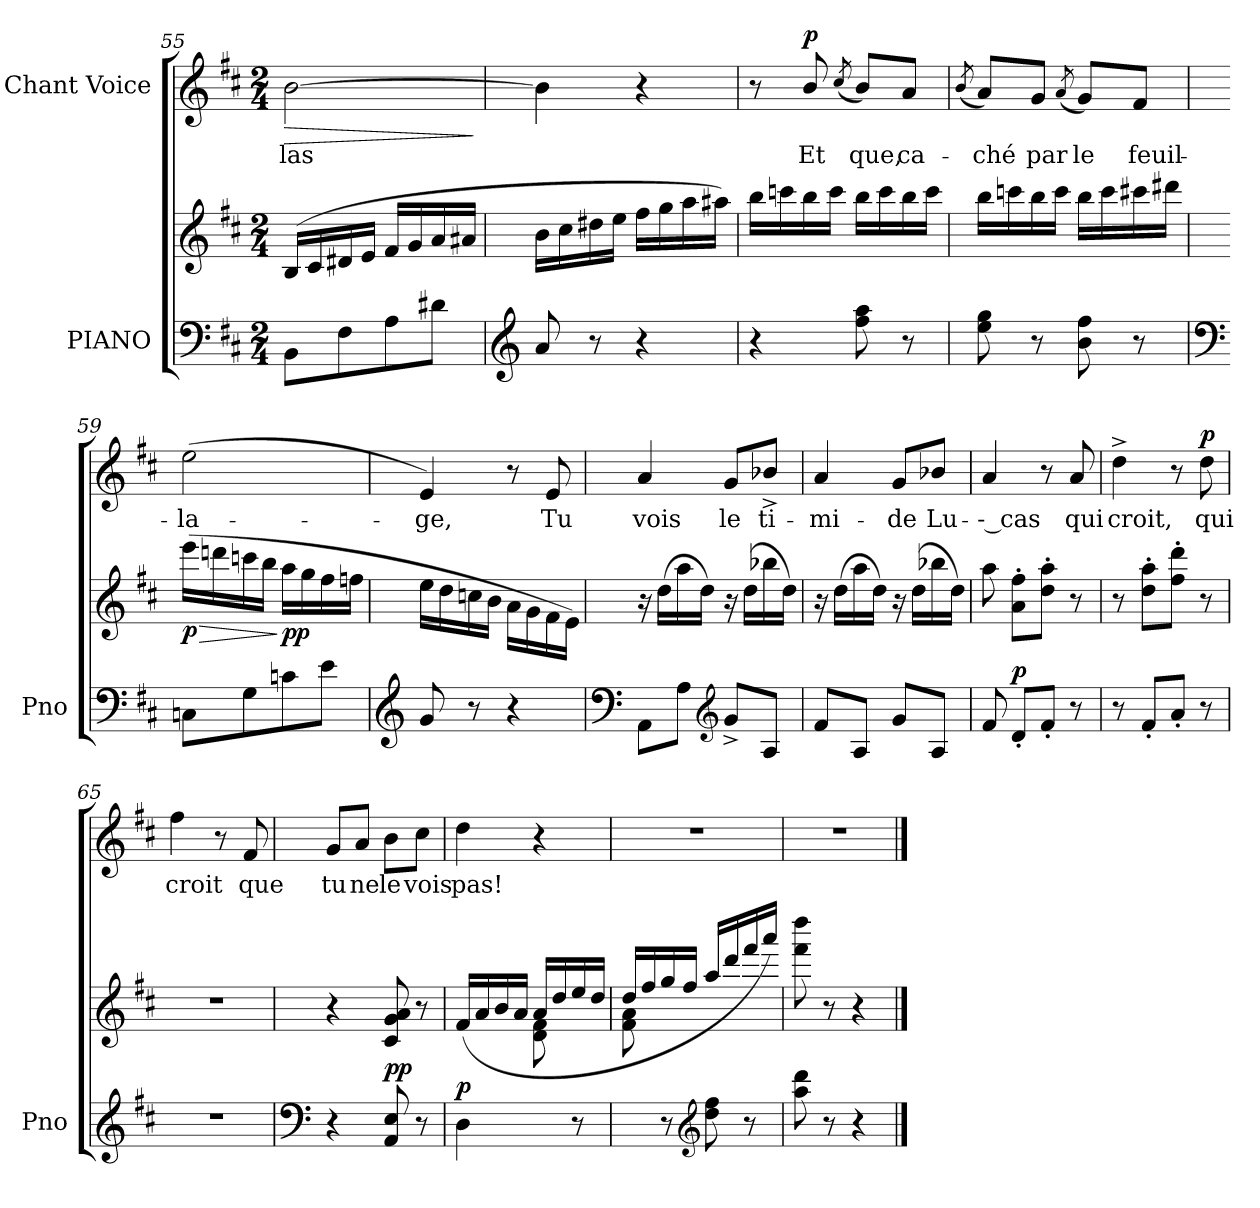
**kern	**kern	**dynam	**kern	**text	**dynam
*part2	*part2	*part2	*part1	*part1	*part1
*staff3	*staff2	*staff2/3	*staff1	*staff1	*staff1
*I"PIANO	*	*	*I"Chant Voice	*	*
*I'Pno	*	*	*	*	*
*clefF4	*clefG2	*	*clefG2	*	*
*k[f#c#]	*k[f#c#]	*	*k[f#c#]	*	*
*M2/4	*M2/4	*	*M2/4	*	*
=55	=55	=55	=55	=55	=55
!	!	!	!	!LO:LY:b	!LO:HP:b
8BB\L	(>16B/LL	.	[2b\	-las	>
.	16c#/	.	.	.	.
8F#\	16d#X/	.	.	.	.
.	16e/JJ	.	.	.	.
8A\	16f#/LL	.	.	.	.
.	16g/	.	.	.	.
8d#X\J	16a/	.	.	.	.
.	16a#X/JJ	.	.	.	.
.	.	.	.	.	]
=56	=56	=56	=56	=56	=56
*clefG2	*	*	*	*	*
8a/	16b\LL	.	4b\]	.	.
.	16cc#\	.	.	.	.
8r	16dd#X\	.	.	.	.
.	16ee\JJ	.	.	.	.
4r	16ff#\LL	.	4r	.	.
.	16gg\	.	.	.	.
.	16aa\	.	.	.	.
.	16aa#X\JJ)	.	.	.	.
!!LO:PB:g=z
=57	=57	=57	=57	=57	=57
4r	16bb\LL	.	8r	.	.
.	16cccn\	.	.	.	.
!	!	!	!	!LO:LY:b	!LO:DY:a
.	16bb\	.	8b/	Et	p
.	16ccc\JJ	.	.	.	.
.	.	.	(<8qcc#/	.	.
!	!	!	!	!LO:LY:b	!
8ff#\ 8aa\	16bb\LL	.	8b/L)	que,	.
.	16ccc\	.	.	.	.
!	!	!	!	!LO:LY:b	!
8r	16bb\	.	8a/J	ca-	.
.	16ccc\JJ	.	.	.	.
=58	=58	=58	=58	=58	=58
.	.	.	(<8qb/	.	.
!	!	!	!	!LO:LY:b	!
8ee\ 8gg\	16bb\LL	.	8a/L)	-ché	.
.	16cccn\	.	.	.	.
!	!	!	!	!LO:LY:b	!
8r	16bb\	.	8g/J	par	.
.	16ccc\JJ	.	.	.	.
.	.	.	(<8qa/	.	.
!	!	!	!	!LO:LY:b	!
8b\ 8ff#\	16bb\LL	.	8g/L)	le	.
.	16ccc\	.	.	.	.
!	!	!	!	!LO:LY:b	!
8r	16ccc#X\	.	8f#/J	feuil-	.
.	16ddd#X\JJ	.	.	.	.
=59	=59	=59	=59	=59	=59
*clefF4	*	*	*	*	*
!	!	!LO:HP:b	!	!LO:LY:b	!
!	!	!LO:DY:n=1:b	!	!	!
8Cn\L	(>16eee\LL	> p	(>2ee\	-la-	.
.	16dddn\	.	.	.	.
8G\	16cccn\	.	.	.	.
.	16bb\JJ	.	.	.	.
!	!	!LO:DY:n=2:b	!	!	!
8cn\	16aa\LL	] pp	.	.	.
.	16gg\	.	.	.	.
8e\J	16ff#\	.	.	.	.
.	16ffn\JJ	.	.	.	.
!!LO:LB:g=z
=60	=60	=60	=60	=60	=60
*clefG2	*	*	*	*	*
!	!	!	!	!LO:LY:b	!
8g/	16ee\LL	.	4e/)	-ge,	.
.	16dd\	.	.	.	.
8r	16ccn\	.	.	.	.
.	16b\JJ	.	.	.	.
4r	16a\LL	.	8r	.	.
.	16g\	.	.	.	.
!	!	!	!	!LO:LY:b	!
.	16f#\	.	8e/	Tu	.
.	16e\JJ)	.	.	.	.
=61	=61	=61	=61	=61	=61
*clefF4	*	*	*	*	*
!	!	!	!	!LO:LY:b	!
8AA\L	16r	.	4a/	vois	.
.	(>16dd\LL	.	.	.	.
8A\J	16aa\	.	.	.	.
.	16dd\JJ)	.	.	.	.
*clefG2	*	*	*	*	*
!	!	!	!	!LO:LY:b	!
8g^/L	16r	.	8g/L	le	.
.	(>16dd\LL	.	.	.	.
!	!	!	!	!LO:LY:b	!
8A/J	16bb-X\	.	8b-X^/J	ti-	.
.	16dd\JJ)	.	.	.	.
=62	=62	=62	=62	=62	=62
!	!	!	!	!LO:LY:b	!
8f#/L	16r	.	4a/	-mi-	.
.	(>16dd\LL	.	.	.	.
8A/J	16aa\	.	.	.	.
.	16dd\JJ)	.	.	.	.
!	!	!	!	!LO:LY:b	!
8g/L	16r	.	8g/L	-de	.
.	(>16dd\LL	.	.	.	.
!	!	!	!	!LO:LY:b	!
8A/J	16bb-X\	.	8b-X/J	Lu-	.
.	16dd\JJ)	.	.	.	.
!!LO:LB:g=z
=63	=63	=63	=63	=63	=63
!	!	!	!	!LO:LY:b	!
8f#/	8aa\	.	4a/	-- cas	.
!	!	!LO:DY:a=2	!	!	!
8d'/L	8a\' 8ff#\'L	p	.	.	.
8f#'/J	8dd\' 8aa\'J	.	8r	.	.
!	!	!	!	!LO:LY:b	!
8r	8r	.	8a/	qui	.
=64	=64	=64	=64	=64	=64
!	!	!	!	!LO:LY:b	!
8r	8r	.	4dd^\	croit,	.
8f#'/L	8dd\' 8aa\'L	.	.	.	.
8a'/J	8ff#\' 8ddd\'J	.	8r	.	.
!	!	!	!	!LO:LY:b	!LO:DY:a
8r	8r	.	8dd\	qui	p
=65	=65	=65	=65	=65	=65
!	!	!	!	!LO:LY:b	!
2r	2r	.	4ff#\	croit	.
.	.	.	8r	.	.
!	!	!	!	!LO:LY:b	!
.	.	.	8f#/	que	.
=66	=66	=66	=66	=66	=66
*clefF4	*	*	*	*	*
!	!	!	!	!LO:LY:b	!
4r	4r	.	8g/L	tu	.
!	!	!	!	!LO:LY:b	!
.	.	.	8a/J	ne	.
!	!	!LO:DY:a=2	!	!LO:LY:b	!
8AA/ 8E/	8c#/ 8g/ 8a/	pp	8b\L	le	.
!	!	!	!	!LO:LY:b	!
8r	8r	.	8cc#\J	vois	.
!!LO:LB:g=z
=67	=67	=67	=67	=67	=67
*	*^	*	*	*	*
!	!	!	!LO:DY:a=2	!	!LO:LY:b	!
4D\	(<16f#/LL	4ryy	p	4dd\	pas!	.
.	16a/	.	.	.	.	.
.	16b/	.	.	.	.	.
.	16a/JJ	.	.	.	.	.
8ryy	16a/LL	8d\ 8f#\	.	4r	.	.
.	16dd/	.	.	.	.	.
8r	16ee/	8ryy	.	.	.	.
.	16dd/JJ	.	.	.	.	.
=68	=68	=68	=68	=68	=68	=68
8ryy	16dd/LL	8f#\ 8a\	.	2r	.	.
.	16ff#/	.	.	.	.	.
8r	16gg/	4.ryy	.	.	.	.
.	16ff#/JJ	.	.	.	.	.
*clefG2	*	*	*	*	*	*
8dd\ 8ff#\	16aa/LL	.	.	.	.	.
.	16ddd/	.	.	.	.	.
8r	16fff#/	.	.	.	.	.
.	16aaa/JJ)	.	.	.	.	.
*	*v	*v	*	*	*	*
=69	=69	=69	=69	=69	=69
8aa\ 8ddd\	8fff#\ 8dddd\	.	2r	.	.
8r	8r	.	.	.	.
4r	4r	.	.	.	.
==	==	==	==	==	==
*-	*-	*-	*-	*-	*-
